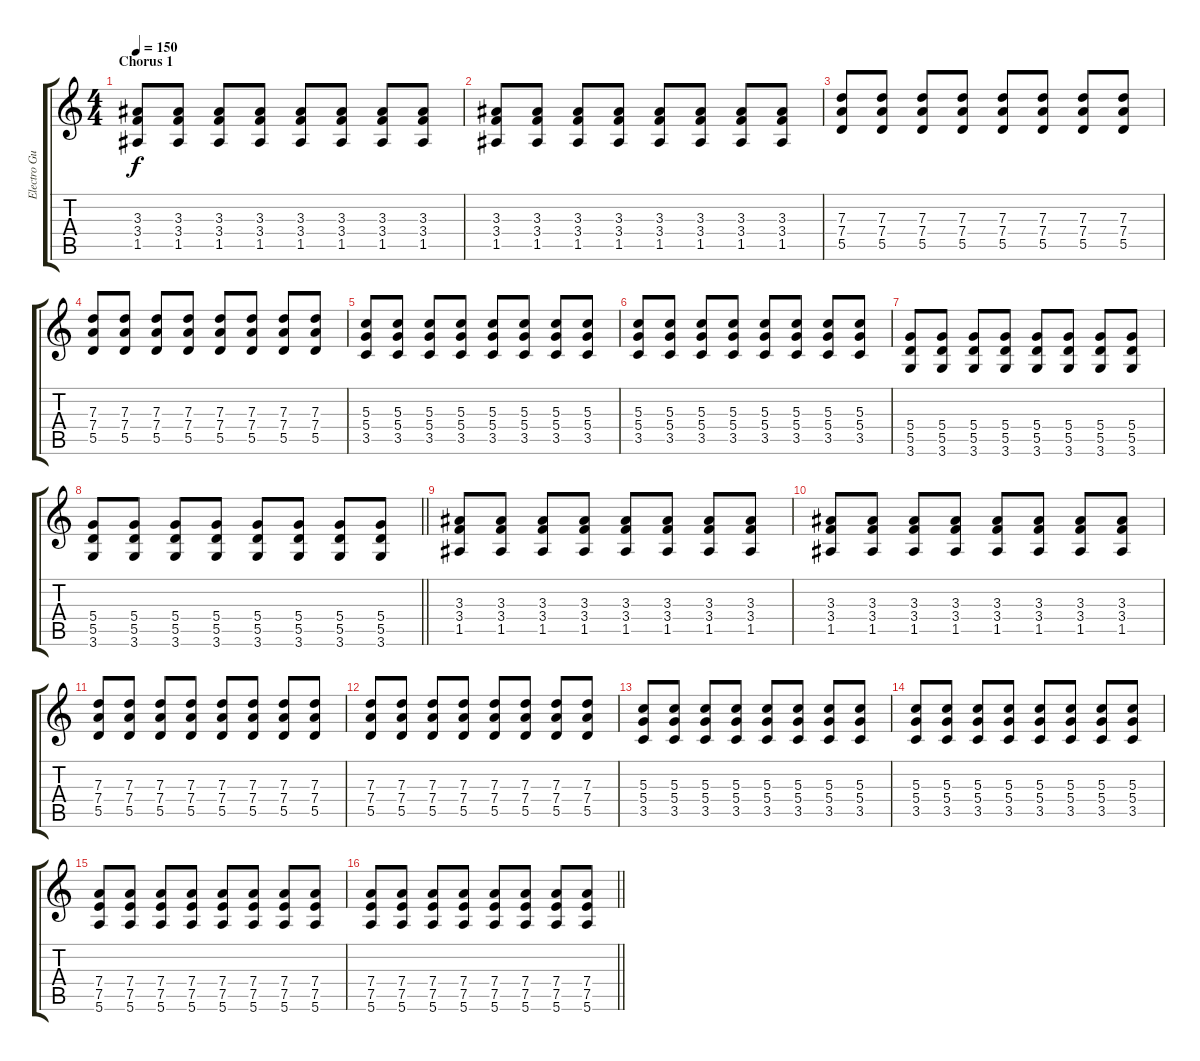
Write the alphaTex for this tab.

\track ("Electro Guitar 1" "Electro Gu") {instrument overdrivenguitar}
\staff {score tabs}
\tuning (E4 B3 G3 D3 A2 E2) {hide}
\ts (4 4)
\section ("" "Chorus 1")
\tempo 150
\clef g2
\ks c
(3.3 3.4 1.5).8{dy f} (3.3 3.4 1.5).8 (3.3 3.4 1.5).8 (3.3 3.4 1.5).8 (3.3 3.4 1.5).8 (3.3 3.4 1.5).8 (3.3 3.4 1.5).8 (3.3 3.4 1.5).8 |
(3.3 3.4 1.5).8 (3.3 3.4 1.5).8 (3.3 3.4 1.5).8 (3.3 3.4 1.5).8 (3.3 3.4 1.5).8 (3.3 3.4 1.5).8 (3.3 3.4 1.5).8 (3.3 3.4 1.5).8 |
(7.3 7.4 5.5).8 (7.3 7.4 5.5).8 (7.3 7.4 5.5).8 (7.3 7.4 5.5).8 (7.3 7.4 5.5).8 (7.3 7.4 5.5).8 (7.3 7.4 5.5).8 (7.3 7.4 5.5).8 |
(7.3 7.4 5.5).8 (7.3 7.4 5.5).8 (7.3 7.4 5.5).8 (7.3 7.4 5.5).8 (7.3 7.4 5.5).8 (7.3 7.4 5.5).8 (7.3 7.4 5.5).8 (7.3 7.4 5.5).8 |
(5.3 5.4 3.5).8 (5.3 5.4 3.5).8 (5.3 5.4 3.5).8 (5.3 5.4 3.5).8 (5.3 5.4 3.5).8 (5.3 5.4 3.5).8 (5.3 5.4 3.5).8 (5.3 5.4 3.5).8 |
(5.3 5.4 3.5).8 (5.3 5.4 3.5).8 (5.3 5.4 3.5).8 (5.3 5.4 3.5).8 (5.3 5.4 3.5).8 (5.3 5.4 3.5).8 (5.3 5.4 3.5).8 (5.3 5.4 3.5).8 |
(5.4 5.5 3.6).8 (5.4 5.5 3.6).8 (5.4 5.5 3.6).8 (5.4 5.5 3.6).8 (5.4 5.5 3.6).8 (5.4 5.5 3.6).8 (5.4 5.5 3.6).8 (5.4 5.5 3.6).8 |
\barLineRight lightlight
(5.4 5.5 3.6).8 (5.4 5.5 3.6).8 (5.4 5.5 3.6).8 (5.4 5.5 3.6).8 (5.4 5.5 3.6).8 (5.4 5.5 3.6).8 (5.4 5.5 3.6).8 (5.4 5.5 3.6).8 |
(3.3 3.4 1.5).8 (3.3 3.4 1.5).8 (3.3 3.4 1.5).8 (3.3 3.4 1.5).8 (3.3 3.4 1.5).8 (3.3 3.4 1.5).8 (3.3 3.4 1.5).8 (3.3 3.4 1.5).8 |
(3.3 3.4 1.5).8 (3.3 3.4 1.5).8 (3.3 3.4 1.5).8 (3.3 3.4 1.5).8 (3.3 3.4 1.5).8 (3.3 3.4 1.5).8 (3.3 3.4 1.5).8 (3.3 3.4 1.5).8 |
(7.3 7.4 5.5).8 (7.3 7.4 5.5).8 (7.3 7.4 5.5).8 (7.3 7.4 5.5).8 (7.3 7.4 5.5).8 (7.3 7.4 5.5).8 (7.3 7.4 5.5).8 (7.3 7.4 5.5).8 |
(7.3 7.4 5.5).8 (7.3 7.4 5.5).8 (7.3 7.4 5.5).8 (7.3 7.4 5.5).8 (7.3 7.4 5.5).8 (7.3 7.4 5.5).8 (7.3 7.4 5.5).8 (7.3 7.4 5.5).8 |
(5.3 5.4 3.5).8 (5.3 5.4 3.5).8 (5.3 5.4 3.5).8 (5.3 5.4 3.5).8 (5.3 5.4 3.5).8 (5.3 5.4 3.5).8 (5.3 5.4 3.5).8 (5.3 5.4 3.5).8 |
(5.3 5.4 3.5).8 (5.3 5.4 3.5).8 (5.3 5.4 3.5).8 (5.3 5.4 3.5).8 (5.3 5.4 3.5).8 (5.3 5.4 3.5).8 (5.3 5.4 3.5).8 (5.3 5.4 3.5).8 |
(7.4 7.5 5.6).8 (7.4 7.5 5.6).8 (7.4 7.5 5.6).8 (7.4 7.5 5.6).8 (7.4 7.5 5.6).8 (7.4 7.5 5.6).8 (7.4 7.5 5.6).8 (7.4 7.5 5.6).8 |
\barLineRight lightlight
(7.4 7.5 5.6).8 (7.4 7.5 5.6).8 (7.4 7.5 5.6).8 (7.4 7.5 5.6).8 (7.4 7.5 5.6).8 (7.4 7.5 5.6).8 (7.4 7.5 5.6).8 (7.4 7.5 5.6).8
